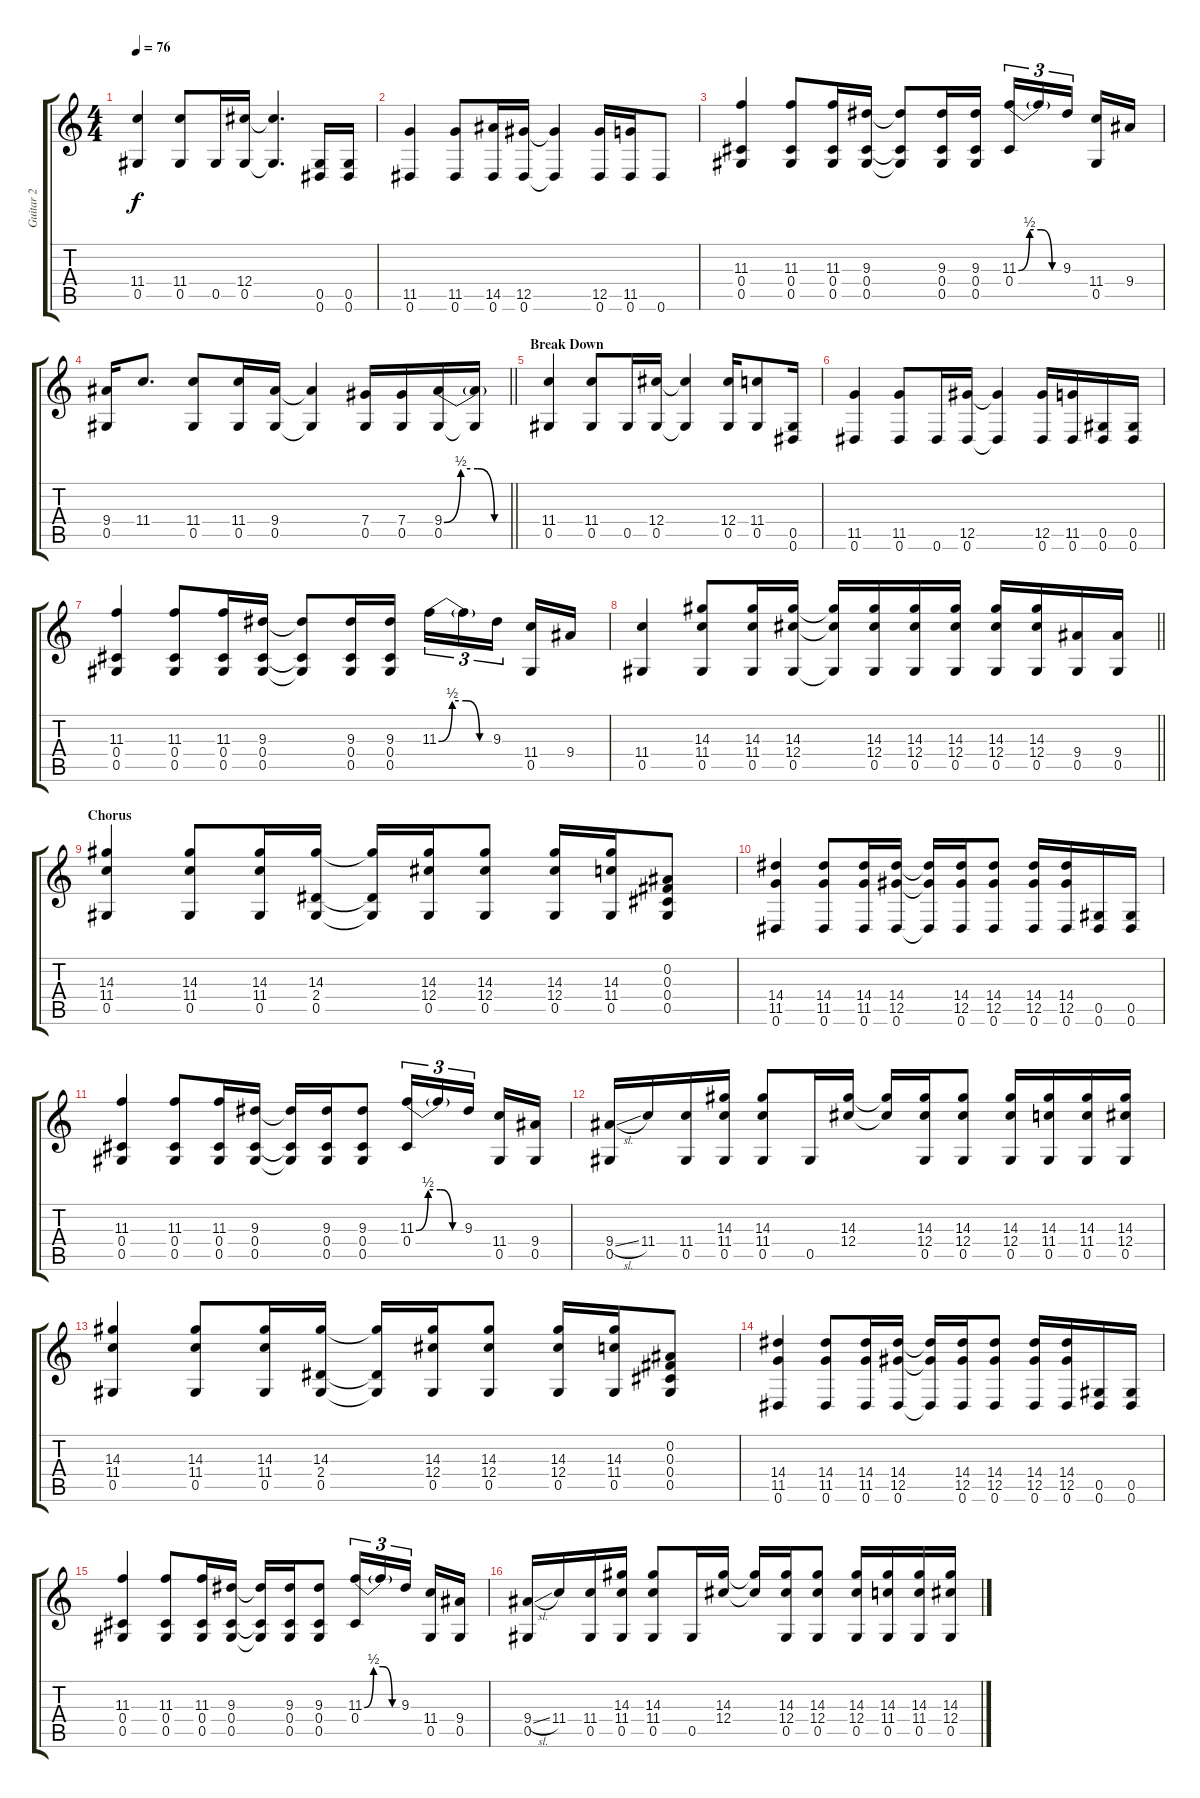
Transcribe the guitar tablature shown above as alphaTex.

\track ("Guitar 2" "Guitar 2") {instrument overdrivenguitar}
\staff {score tabs}
\tuning (Eb4 Bb3 Gb3 Db3 Ab2 Eb2) {hide}
\ts (4 4)
\tempo 76
\clef g2
\ks c
(11.4 0.5).4{dy f} (11.4 0.5).8 0.5.16 (12.4 0.5).16 (12.4{t} 0.5{t}).4{d} (0.5 0.6).16 (0.5 0.6).16 |
(11.5 0.6).4 (11.5 0.6).8 (14.5 0.6).16 (12.5 0.6).16 (12.5{t} 0.6{t}).4 (12.5 0.6).16 (11.5 0.6).16 0.6.8 |
(11.3 0.4 0.5).4 (11.3 0.4 0.5).8 (11.3 0.4 0.5).16 (9.3 0.4 0.5).16 (9.3{t} 0.4{t} 0.5{t}).8 (9.3 0.4 0.5).16 (9.3 0.4 0.5).16 (11.3{be (custom 0 0 15 2 30 2 45 0 60 0)} 0.4).16{tu (3 2)} 11.3{t}.16{tu (3 2)} 9.3.16{tu (3 2) beam splitsecondary} (11.4 0.5).16 9.4.16 |
\barLineRight lightlight
(9.4 0.5).16 11.4.8{d} (11.4 0.5).8 (11.4 0.5).16 (9.4 0.5).16 (9.4{t} 0.5{t}).4 (7.4 0.5).16 (7.4 0.5).16 (9.4{be (custom 0 0 15 2 30 2 45 0 60 0)} 0.5).16 (9.4{t} 0.5{t}).16 |
\section ("" "Break Down")
(11.4 0.5).4 (11.4 0.5).8 0.5.16 (12.4 0.5).16 (12.4{t} 0.5{t}).4 (12.4 0.5).16 (11.4 0.5).8 (0.5 0.6).16 |
(11.5 0.6).4 (11.5 0.6).8 0.6.16 (12.5 0.6).16 (12.5{t} 0.6{t}).4 (12.5 0.6).16 (11.5 0.6).16 (0.5 0.6).16 (0.5 0.6).16 |
(11.3 0.4 0.5).4 (11.3 0.4 0.5).8 (11.3 0.4 0.5).16 (9.3 0.4 0.5).16 (9.3{t} 0.4{t} 0.5{t}).8 (9.3 0.4 0.5).16 (9.3 0.4 0.5).16 11.3{be (custom 0 0 15 2 30 2 45 0 60 0)}.16{tu (3 2)} 11.3{t}.16{tu (3 2)} 9.3.16{tu (3 2) beam splitsecondary} (11.4 0.5).16 9.4.16 |
\barLineRight lightlight
(11.4 0.5).4 (14.3 11.4 0.5).8 (14.3 11.4 0.5).16 (14.3 12.4 0.5).16 (14.3{t} 12.4{t} 0.5{t}).16 (14.3 12.4 0.5).16 (14.3 12.4 0.5).16 (14.3 12.4 0.5).16 (14.3 12.4 0.5).16 (14.3 12.4 0.5).16 (9.4 0.5).16 (9.4 0.5).16 |
\section ("" "Chorus")
(14.3 11.4 0.5).4 (14.3 11.4 0.5).8 (14.3 11.4 0.5).16 (14.3 2.4 0.5).16 (14.3{t} 2.4{t} 0.5{t}).16 (14.3 12.4 0.5).16 (14.3 12.4 0.5).8 (14.3 12.4 0.5).16 (14.3 11.4 0.5).16 (0.2 0.3 0.4 0.5).8 |
(14.4 11.5 0.6).4 (14.4 11.5 0.6).8 (14.4 11.5 0.6).16 (14.4 12.5 0.6).16 (14.4{t} 12.5{t} 0.6{t}).16 (14.4 12.5 0.6).16 (14.4 12.5 0.6).8 (14.4 12.5 0.6).16 (14.4 12.5 0.6).16 (0.5 0.6).16 (0.5 0.6).16 |
(11.3 0.4 0.5).4 (11.3 0.4 0.5).8 (11.3 0.4 0.5).16 (9.3 0.4 0.5).16 (9.3{t} 0.4{t} 0.5{t}).16 (9.3 0.4 0.5).16 (9.3 0.4 0.5).8 (11.3{be (custom 0 0 15 2 30 2 45 0 60 0)} 0.4).16{tu (3 2)} 11.3{t}.16{tu (3 2)} 9.3.16{tu (3 2) beam splitsecondary} (11.4 0.5).16 (9.4 0.5).16 |
(9.4{sl} 0.5).16 11.4.16 (11.4 0.5).16 (14.3 11.4 0.5).16 (14.3 11.4 0.5).8 0.5.16 (14.3 12.4).16 (14.3{t} 12.4{t}).16 (14.3 12.4 0.5).16 (14.3 12.4 0.5).8 (14.3 12.4 0.5).16 (14.3 11.4 0.5).16 (14.3 11.4 0.5).16 (14.3 12.4 0.5).16 |
(14.3 11.4 0.5).4 (14.3 11.4 0.5).8 (14.3 11.4 0.5).16 (14.3 2.4 0.5).16 (14.3{t} 2.4{t} 0.5{t}).16 (14.3 12.4 0.5).16 (14.3 12.4 0.5).8 (14.3 12.4 0.5).16 (14.3 11.4 0.5).16 (0.2 0.3 0.4 0.5).8 |
(14.4 11.5 0.6).4 (14.4 11.5 0.6).8 (14.4 11.5 0.6).16 (14.4 12.5 0.6).16 (14.4{t} 12.5{t} 0.6{t}).16 (14.4 12.5 0.6).16 (14.4 12.5 0.6).8 (14.4 12.5 0.6).16 (14.4 12.5 0.6).16 (0.5 0.6).16 (0.5 0.6).16 |
(11.3 0.4 0.5).4 (11.3 0.4 0.5).8 (11.3 0.4 0.5).16 (9.3 0.4 0.5).16 (9.3{t} 0.4{t} 0.5{t}).16 (9.3 0.4 0.5).16 (9.3 0.4 0.5).8 (11.3{be (custom 0 0 15 2 30 2 45 0 60 0)} 0.4).16{tu (3 2)} 11.3{t}.16{tu (3 2)} 9.3.16{tu (3 2) beam splitsecondary} (11.4 0.5).16 (9.4 0.5).16 |
(9.4{sl} 0.5).16 11.4.16 (11.4 0.5).16 (14.3 11.4 0.5).16 (14.3 11.4 0.5).8 0.5.16 (14.3 12.4).16 (14.3{t} 12.4{t}).16 (14.3 12.4 0.5).16 (14.3 12.4 0.5).8 (14.3 12.4 0.5).16 (14.3 11.4 0.5).16 (14.3 11.4 0.5).16 (14.3 12.4 0.5).16
